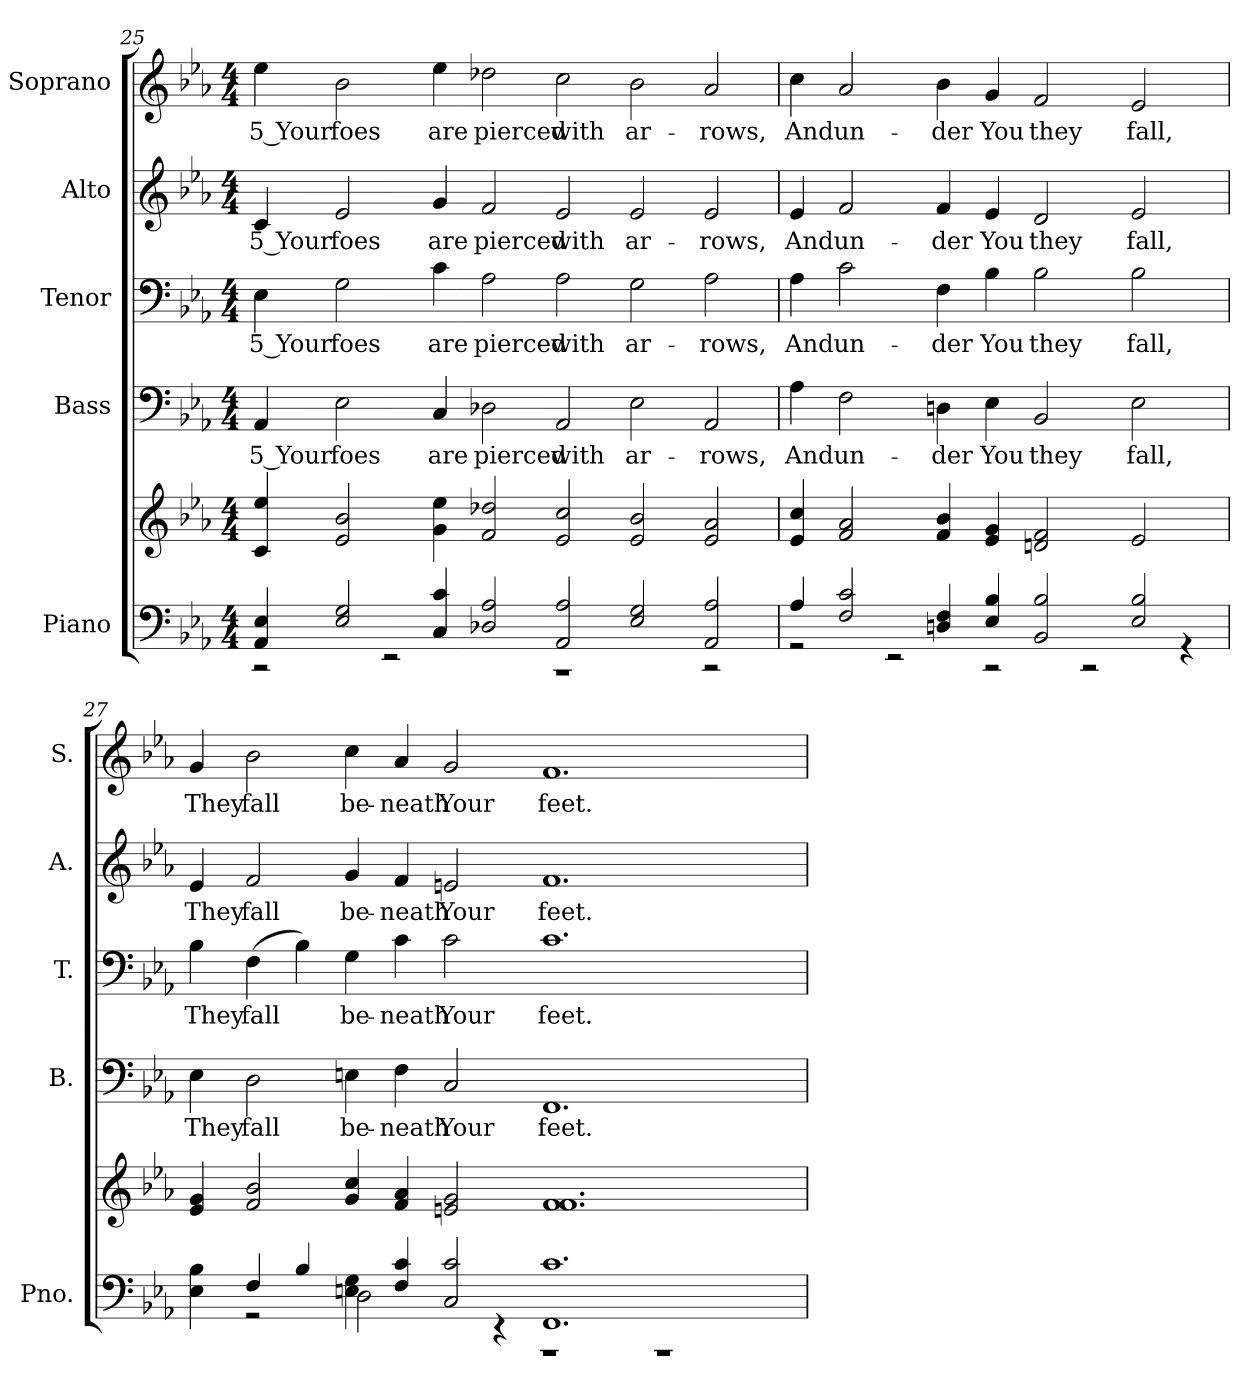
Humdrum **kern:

**kern	**kern	**kern	**text	**kern	**text	**kern	**text	**kern	**text
*part5	*part5	*part4	*part4	*part3	*part3	*part2	*part2	*part1	*part1
*staff6	*staff5	*staff4	*staff4	*staff3	*staff3	*staff2	*staff2	*staff1	*staff1
*I"Piano	*	*I"Bass	*	*I"Tenor	*	*I"Alto	*	*I"Soprano	*
*I'Pno.	*	*I'B.	*	*I'T.	*	*I'A.	*	*I'S.	*
!!LO:PB:g=z
*clefF4	*clefG2	*clefF4	*	*clefF4	*	*clefG2	*	*clefG2	*
*k[b-e-a-]	*k[b-e-a-]	*k[b-e-a-]	*	*k[b-e-a-]	*	*k[b-e-a-]	*	*k[b-e-a-]	*
*E-:	*E-:	*E-:	*	*E-:	*	*E-:	*	*E-:	*
*M4/4	*M4/4	*M4/4	*	*M4/4	*	*M4/4	*	*M4/4	*
=25	=25	=25	=25	=25	=25	=25	=25	=25	=25
*^	*	*	*	*	*	*	*	*	*
!	!	!	!	!LO:LY:b:color=#000000	!	!	!	!	!	!
!	!	!	!	!	!	!LO:LY:b:color=#000000	!	!	!	!
!	!	!	!	!	!	!	!	!LO:LY:b:color=#000000	!	!
!	!	!	!	!	!	!	!	!	!	!LO:LY:b:color=#000000
4AA-i/ 4E-i	2r	4ci/ 4ee-i	4AA-i/	5 Your	4E-i\	5 Your	4ci/	5 Your	4ee-i\	5 Your
!	!	!	!	!LO:LY:b:color=#000000	!	!	!	!	!	!
!	!	!	!	!	!	!LO:LY:b:color=#000000	!	!	!	!
!	!	!	!	!	!	!	!	!LO:LY:b:color=#000000	!	!
!	!	!	!	!	!	!	!	!	!	!LO:LY:b:color=#000000
2E-i/ 2Gi	.	2e-i/ 2b-i	2E-i\	foes	2Gi\	foes	2e-i/	foes	2b-i\	foes
.	2r	.	.	.	.	.	.	.	.	.
!	!	!	!	!LO:LY:b:color=#000000	!	!	!	!	!	!
!	!	!	!	!	!	!LO:LY:b:color=#000000	!	!	!	!
!	!	!	!	!	!	!	!	!LO:LY:b:color=#000000	!	!
!	!	!	!	!	!	!	!	!	!	!LO:LY:b:color=#000000
4Ci/ 4ci	.	4gi\ 4ee-i	4Ci/	are	4ci\	are	4gi/	are	4ee-i\	are
!	!	!	!	!LO:LY:b:color=#000000	!	!	!	!	!	!
!	!	!	!	!	!	!LO:LY:b:color=#000000	!	!	!	!
!	!	!	!	!	!	!	!	!LO:LY:b:color=#000000	!	!
!	!	!	!	!	!	!	!	!	!	!LO:LY:b:color=#000000
2D-Xi/ 2A-i	2ryy	2fi/ 2dd-Xi	2D-Xi\	pierced	2A-i\	pierced	2fi/	pierced	2dd-Xi\	pierced
!	!	!	!	!LO:LY:b:color=#000000	!	!	!	!	!	!
!	!	!	!	!	!	!LO:LY:b:color=#000000	!	!	!	!
!	!	!	!	!	!	!	!	!LO:LY:b:color=#000000	!	!
!	!	!	!	!	!	!	!	!	!	!LO:LY:b:color=#000000
2AA-i/ 2A-i	1r	2e-i/ 2cci	2AA-i/	with	2A-i\	with	2e-i/	with	2cci\	with
!	!	!	!	!LO:LY:b:color=#000000	!	!	!	!	!	!
!	!	!	!	!	!	!LO:LY:b:color=#000000	!	!	!	!
!	!	!	!	!	!	!	!	!LO:LY:b:color=#000000	!	!
!	!	!	!	!	!	!	!	!	!	!LO:LY:b:color=#000000
2E-i/ 2Gi	.	2e-i/ 2b-i	2E-i\	ar-	2Gi\	ar-	2e-i/	ar-	2b-i\	ar-
!	!	!	!	!LO:LY:b:color=#000000	!	!	!	!	!	!
!	!	!	!	!	!	!LO:LY:b:color=#000000	!	!	!	!
!	!	!	!	!	!	!	!	!LO:LY:b:color=#000000	!	!
!	!	!	!	!	!	!	!	!	!	!LO:LY:b:color=#000000
2AA-i/ 2A-i	2r	2e-i/ 2a-i	2AA-i/	-rows,	2A-i\	-rows,	2e-i/	-rows,	2a-i/	-rows,
=26	=26	=26	=26	=26	=26	=26	=26	=26	=26	=26
!	!	!	!	!LO:LY:b:color=#000000	!	!	!	!	!	!
!	!	!	!	!	!	!LO:LY:b:color=#000000	!	!	!	!
!	!	!	!	!	!	!	!	!LO:LY:b:color=#000000	!	!
!	!	!	!	!	!	!	!	!	!	!LO:LY:b:color=#000000
4A-i/	2r	4e-i/ 4cci	4A-i\	And	4A-i\	And	4e-i/	And	4cci\	And
!	!	!	!	!LO:LY:b:color=#000000	!	!	!	!	!	!
!	!	!	!	!	!	!LO:LY:b:color=#000000	!	!	!	!
!	!	!	!	!	!	!	!	!LO:LY:b:color=#000000	!	!
!	!	!	!	!	!	!	!	!	!	!LO:LY:b:color=#000000
2Fi/ 2ci	.	2fi/ 2a-i	2Fi\	un-	2ci\	un-	2fi/	un-	2a-i/	un-
.	2r	.	.	.	.	.	.	.	.	.
!	!	!	!	!LO:LY:b:color=#000000	!	!	!	!	!	!
!	!	!	!	!	!	!LO:LY:b:color=#000000	!	!	!	!
!	!	!	!	!	!	!	!	!LO:LY:b:color=#000000	!	!
!	!	!	!	!	!	!	!	!	!	!LO:LY:b:color=#000000
4Dni/ 4Fi	.	4fi/ 4b-i	4Dni\	-der	4Fi\	-der	4fi/	-der	4b-i\	-der
!	!	!	!	!LO:LY:b:color=#000000	!	!	!	!	!	!
!	!	!	!	!	!	!LO:LY:b:color=#000000	!	!	!	!
!	!	!	!	!	!	!	!	!LO:LY:b:color=#000000	!	!
!	!	!	!	!	!	!	!	!	!	!LO:LY:b:color=#000000
4E-i/ 4B-i	2r	4e-i/ 4gi	4E-i\	You	4B-i\	You	4e-i/	You	4gi/	You
!	!	!	!	!LO:LY:b:color=#000000	!	!	!	!	!	!
!	!	!	!	!	!	!LO:LY:b:color=#000000	!	!	!	!
!	!	!	!	!	!	!	!	!LO:LY:b:color=#000000	!	!
!	!	!	!	!	!	!	!	!	!	!LO:LY:b:color=#000000
2BB-i/ 2B-i	.	2dni/ 2fi	2BB-i/	they	2B-i\	they	2di/	they	2fi/	they
.	2r	.	.	.	.	.	.	.	.	.
!	!	!	!	!LO:LY:b:color=#000000	!	!	!	!	!	!
!	!	!	!	!	!	!LO:LY:b:color=#000000	!	!	!	!
!	!	!	!	!	!	!	!	!LO:LY:b:color=#000000	!	!
!	!	!	!	!	!	!	!	!	!	!LO:LY:b:color=#000000
2E-i/ 2B-i	.	2e-i/	2E-i\	fall,	2B-i\	fall,	2e-i/	fall,	2e-i/	fall,
.	4r	.	.	.	.	.	.	.	.	.
=27	=27	=27	=27	=27	=27	=27	=27	=27	=27	=27
!	!	!	!	!LO:LY:b:color=#000000	!	!	!	!	!	!
!	!	!	!	!	!	!LO:LY:b:color=#000000	!	!	!	!
!	!	!	!	!	!	!	!	!LO:LY:b:color=#000000	!	!
!	!	!	!	!	!	!	!	!	!	!LO:LY:b:color=#000000
4E-i\ 4B-i	4ryy	4e-i/ 4gi	4E-i\	They	4B-i\	They	4e-i/	They	4gi/	They
!	!	!	!	!LO:LY:b:color=#000000	!	!	!	!	!	!
!	!	!	!	!	!	!LO:LY:b:color=#000000	!	!	!	!
!	!	!	!	!	!	!	!	!LO:LY:b:color=#000000	!	!
!	!	!	!	!	!	!	!	!	!	!LO:LY:b:color=#000000
4Fi/	2r	2fi/ 2b-i	2Di\	fall	(4Fi\	fall	2fi/	fall	2b-i\	fall
4B-i/	.	.	.	.	4B-i\)	.	.	.	.	.
!	!	!	!	!LO:LY:b:color=#000000	!	!	!	!	!	!
!	!	!	!	!	!	!LO:LY:b:color=#000000	!	!	!	!
!	!	!	!	!	!	!	!	!LO:LY:b:color=#000000	!	!
!	!	!	!	!	!	!	!	!	!	!LO:LY:b:color=#000000
4Eni\ 4Gi	2Di\	4gi/ 4cci	4Eni\	be-	4Gi\	be-	4gi/	be-	4cci\	be-
!	!	!	!	!LO:LY:b:color=#000000	!	!	!	!	!	!
!	!	!	!	!	!	!LO:LY:b:color=#000000	!	!	!	!
!	!	!	!	!	!	!	!	!LO:LY:b:color=#000000	!	!
!	!	!	!	!	!	!	!	!	!	!LO:LY:b:color=#000000
4Fi/ 4ci	.	4fi/ 4a-i	4Fi\	-neath	4ci\	-neath	4fi/	-neath	4a-i/	-neath
!	!	!	!	!LO:LY:b:color=#000000	!	!	!	!	!	!
!	!	!	!	!	!	!LO:LY:b:color=#000000	!	!	!	!
!	!	!	!	!	!	!	!	!LO:LY:b:color=#000000	!	!
!	!	!	!	!	!	!	!	!	!	!LO:LY:b:color=#000000
2Ci/ 2ci	4ryy	2eni/ 2gi	2Ci/	Your	2ci\	Your	2eni/	Your	2gi/	Your
.	4r	.	.	.	.	.	.	.	.	.
!	!	!	!	!LO:LY:b:color=#000000	!	!	!	!	!	!
!	!	!	!	!	!	!LO:LY:b:color=#000000	!	!	!	!
!	!	!	!	!	!	!	!	!LO:LY:b:color=#000000	!	!
!	!	!	!	!	!	!	!	!	!	!LO:LY:b:color=#000000
1.FFi 1.ci	1r	1.fi 1.fi	1.FFi	feet.	1.ci	feet.	1.fi	feet.	1.fi	feet.
.	1r	.	.	.	.	.	.	.	.	.
2ryy	.	2ryy	2ryy	.	2ryy	.	2ryy	.	2ryy	.
*v	*v	*	*	*	*	*	*	*	*	*
=	=	=	=	=	=	=	=	=	=
*-	*-	*-	*-	*-	*-	*-	*-	*-	*-
